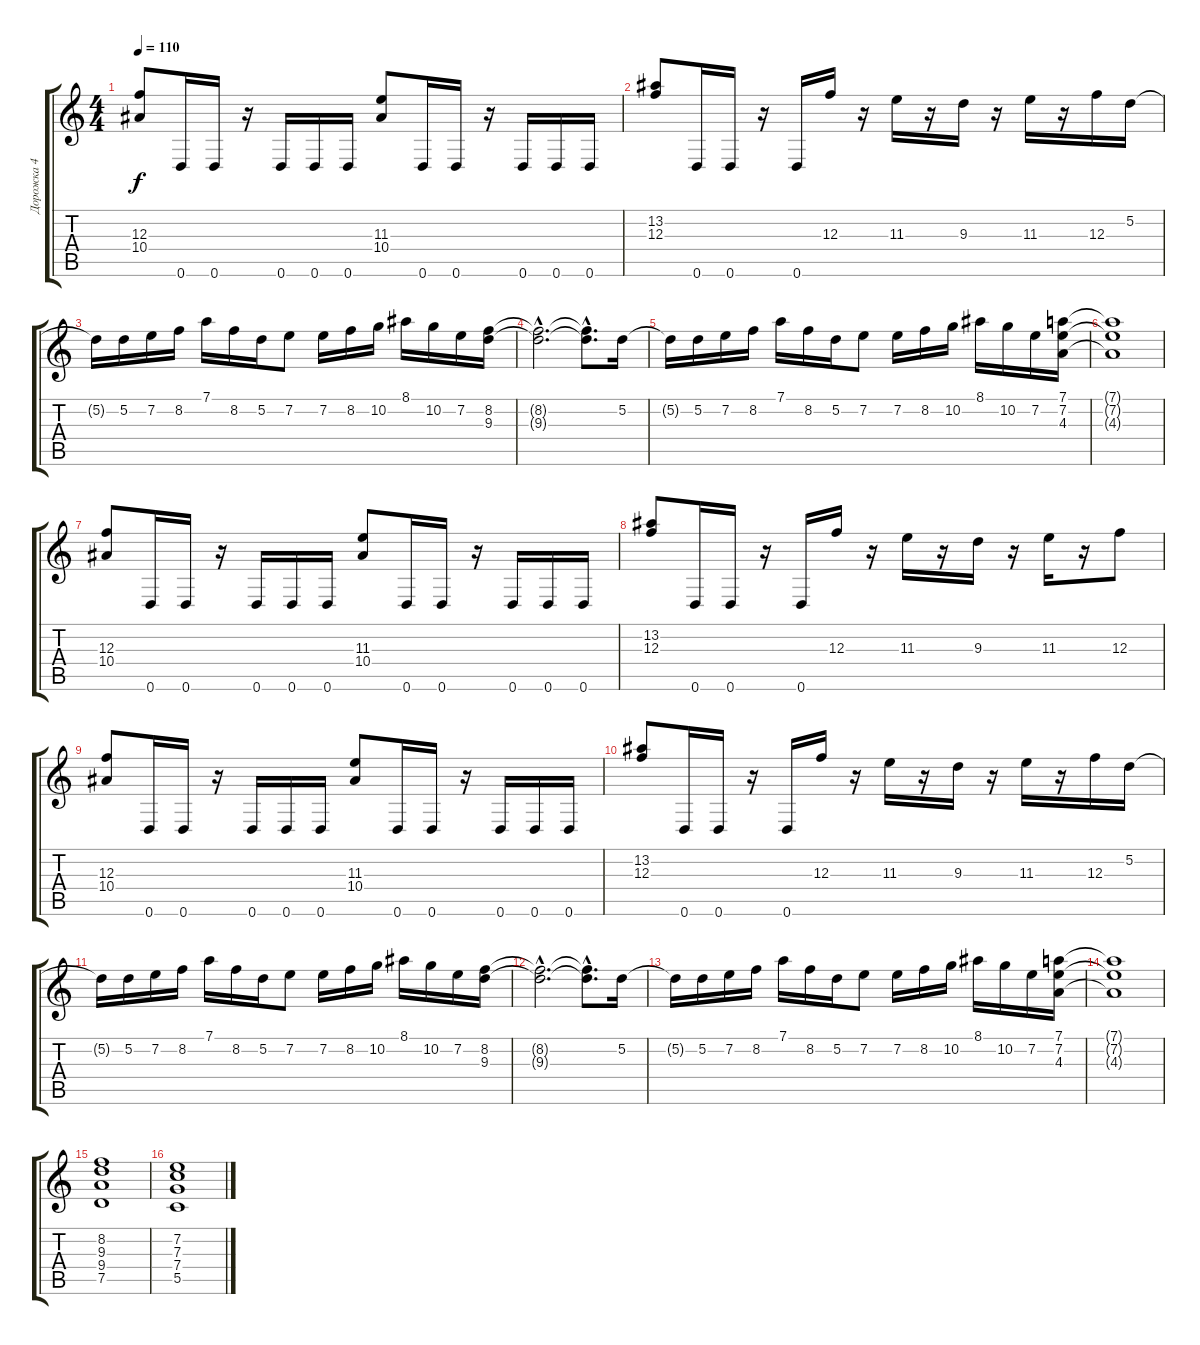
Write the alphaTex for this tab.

\track ("Дорожка 4" "Дорожка 4") {instrument distortionguitar}
\staff {score tabs}
\tuning (D4 A3 F3 C3 G2 D2) {hide}
\ts (4 4)
\tempo 110
\clef g2
\ks c
(12.3 10.4).8{dy f} 0.6.16 0.6.16 r.16 0.6.16 0.6.16 0.6.16 (11.3 10.4).8 0.6.16 0.6.16 r.16 0.6.16 0.6.16 0.6.16 |
(13.2 12.3).8 0.6.16 0.6.16 r.16 0.6.16 12.3.16 r.16 11.3.16 r.16 9.3.16 r.16 11.3.16 r.16 12.3.16 5.2.16 |
5.2{t}.16 5.2.16 7.2.16 8.2.16 7.1.16 8.2.16 5.2.16 7.2.8 7.2.16 8.2.16 10.2.16 8.1.16 10.2.16 7.2.16 (8.2 9.3).16 |
(8.2{hac t} 9.3{hac t}).2{d} (8.2{hac t} 9.3{hac t}).8{d} 5.2.16 |
5.2{t}.16 5.2.16 7.2.16 8.2.16 7.1.16 8.2.16 5.2.16 7.2.8 7.2.16 8.2.16 10.2.16 8.1.16 10.2.16 7.2.16 (7.1 7.2 4.3).16 |
(7.1{t} 7.2{t} 4.3{t}).1 |
(12.3 10.4).8 0.6.16 0.6.16 r.16 0.6.16 0.6.16 0.6.16 (11.3 10.4).8 0.6.16 0.6.16 r.16 0.6.16 0.6.16 0.6.16 |
(13.2 12.3).8 0.6.16 0.6.16 r.16 0.6.16 12.3.16 r.16 11.3.16 r.16 9.3.16 r.16 11.3.16 r.16 12.3.8 |
(12.3 10.4).8 0.6.16 0.6.16 r.16 0.6.16 0.6.16 0.6.16 (11.3 10.4).8 0.6.16 0.6.16 r.16 0.6.16 0.6.16 0.6.16 |
(13.2 12.3).8 0.6.16 0.6.16 r.16 0.6.16 12.3.16 r.16 11.3.16 r.16 9.3.16 r.16 11.3.16 r.16 12.3.16 5.2.16 |
5.2{t}.16 5.2.16 7.2.16 8.2.16 7.1.16 8.2.16 5.2.16 7.2.8 7.2.16 8.2.16 10.2.16 8.1.16 10.2.16 7.2.16 (8.2 9.3).16 |
(8.2{hac t} 9.3{hac t}).2{d} (8.2{hac t} 9.3{hac t}).8{d} 5.2.16 |
5.2{t}.16 5.2.16 7.2.16 8.2.16 7.1.16 8.2.16 5.2.16 7.2.8 7.2.16 8.2.16 10.2.16 8.1.16 10.2.16 7.2.16 (7.1 7.2 4.3).16 |
(7.1{t} 7.2{t} 4.3{t}).1 |
(8.2 9.3 9.4 7.5).1{instrument acousticguitarnylon} |
(7.2 7.3 7.4 5.5).1
